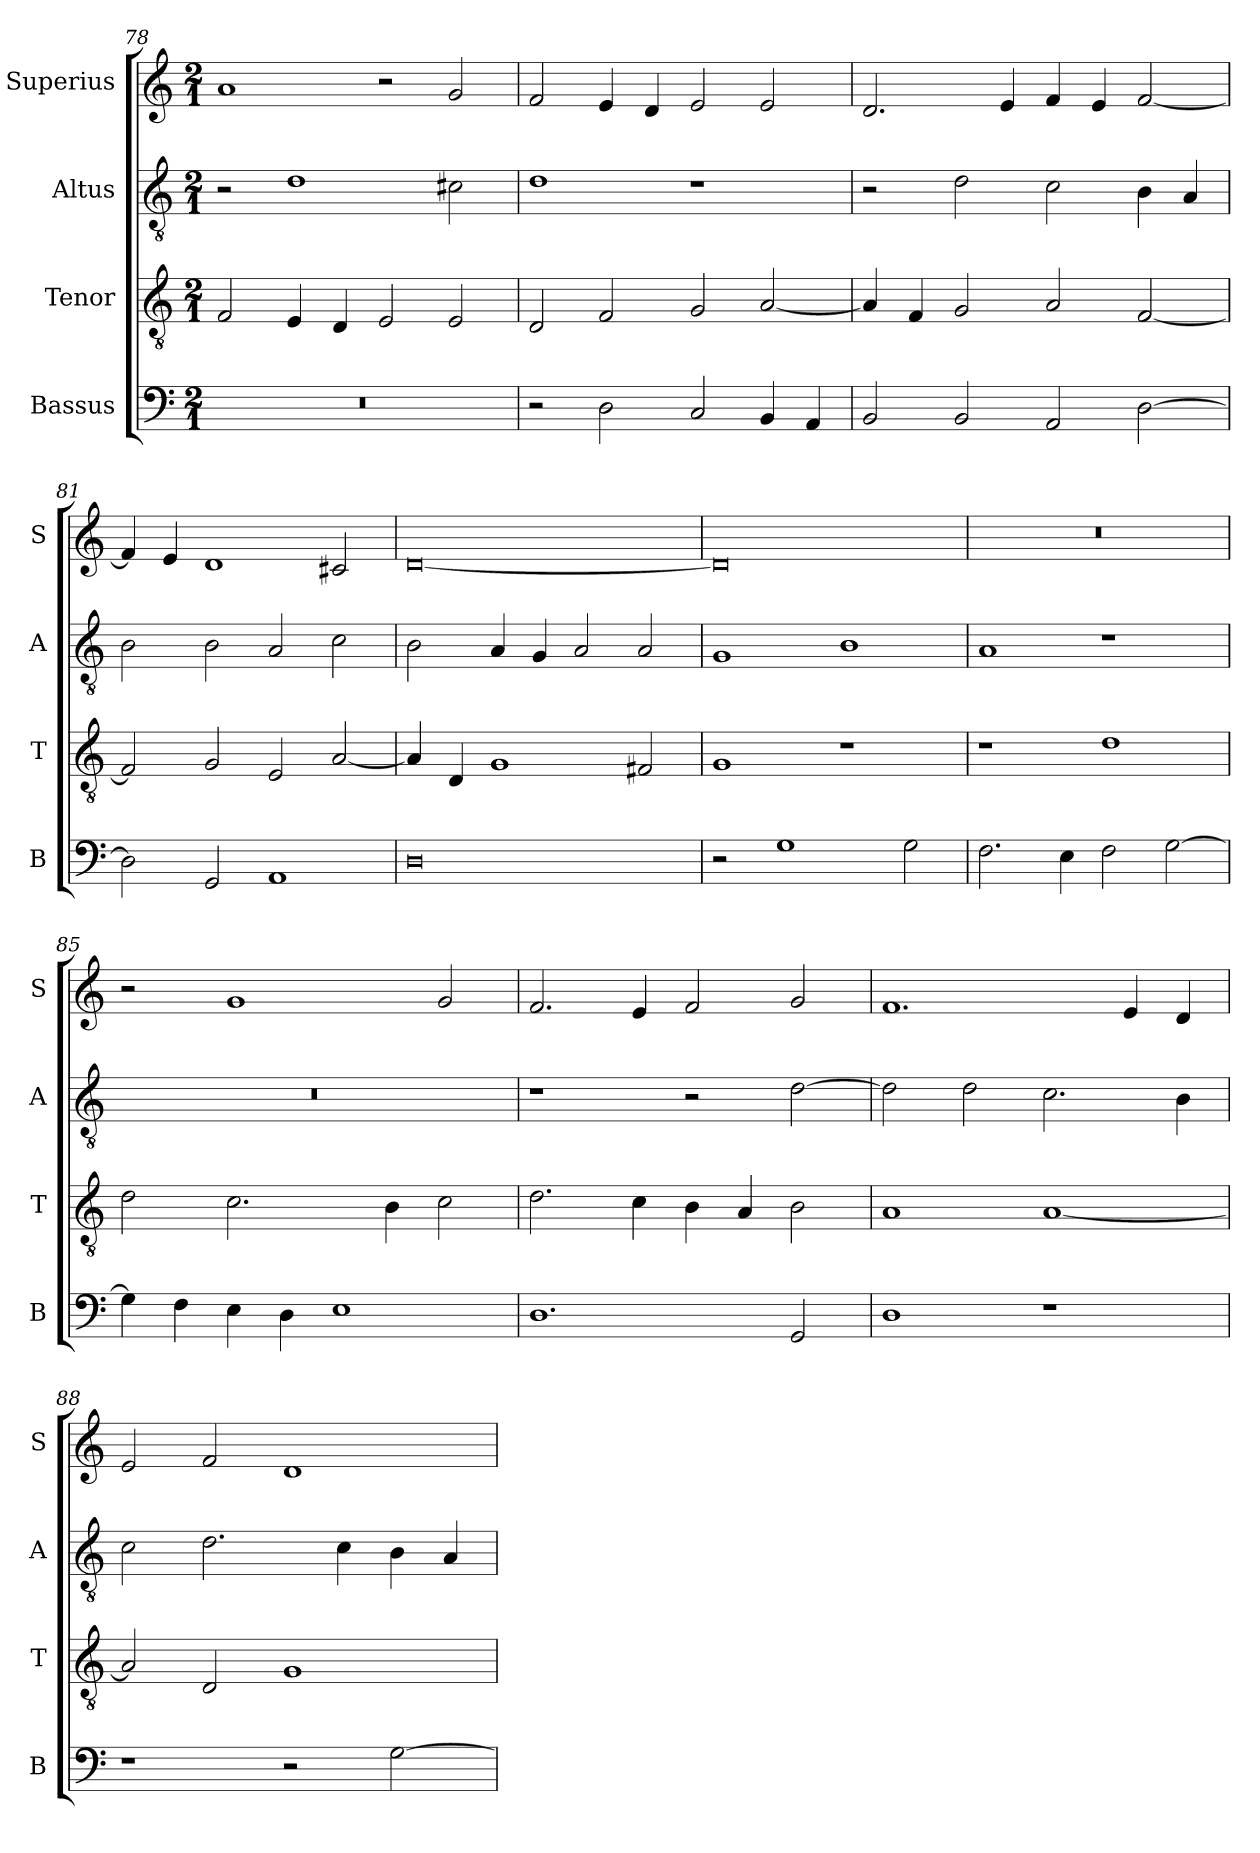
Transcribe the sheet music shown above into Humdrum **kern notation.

**kern	**kern	**kern	**kern
*part4	*part3	*part2	*part1
*staff4	*staff3	*staff2	*staff1
*I"Bassus	*I"Tenor	*I"Altus	*I"Superius
*I'B	*I'T	*I'A	*I'S
*clefF4	*clefGv2	*clefGv2	*clefG2
*k[]	*k[]	*k[]	*k[]
*C:	*C:	*C:	*C:
*M2/1	*M2/1	*M2/1	*M2/1
=78	=78	=78	=78
0r	2F	2r	1a
.	4E	1d	.
.	4D	.	.
.	2E	.	2r
.	2E	2c#X	2g
=79	=79	=79	=79
2r	2D	1d	2f
2D	2F	.	4e
.	.	.	4d
2C	2G	1r	2e
4BB	[2A	.	2e
4AA	.	.	.
=80	=80	=80	=80
2BB	4A]	2r	2.d
.	4F	.	.
2BB	2G	2d	.
.	.	.	4e
2AA	2A	2c	4f
.	.	.	4e
[2D	[2F	4B	[2f
.	.	4A	.
=81	=81	=81	=81
2D]	2F]	2B	4f]
.	.	.	4e
2GG	2G	2B	1d
1AA	2E	2A	.
.	[2A	2c	2c#X
=82	=82	=82	=82
0D	4A]	2B	[0d
.	4D	.	.
.	1G	4A	.
.	.	4G	.
.	.	2A	.
.	2F#X	2A	.
=83	=83	=83	=83
2r	1G	1G	0d]
1G	.	.	.
.	1r	1B	.
2G	.	.	.
=84	=84	=84	=84
2.F	1r	1A	0r
4E	.	.	.
2F	1d	1r	.
[2G	.	.	.
=85	=85	=85	=85
4G]	2d	0r	2r
4F	.	.	.
4E	2.c	.	1g
4D	.	.	.
1E	.	.	.
.	4B	.	.
.	2c	.	2g
=86	=86	=86	=86
1.D	2.d	1r	2.f
.	4c	.	4e
.	4B	2r	2f
.	4A	.	.
2GG	2B	[2d	2g
=87	=87	=87	=87
1D	1A	2d]	1.f
.	.	2d	.
1r	[1A	2.c	.
.	.	.	4e
.	.	4B	4d
=88	=88	=88	=88
1r	2A]	2c	2e
.	2D	2.d	2f
2r	1G	.	1d
.	.	4c	.
[2G	.	4B	.
.	.	4A	.
=	=	=	=
*-	*-	*-	*-
